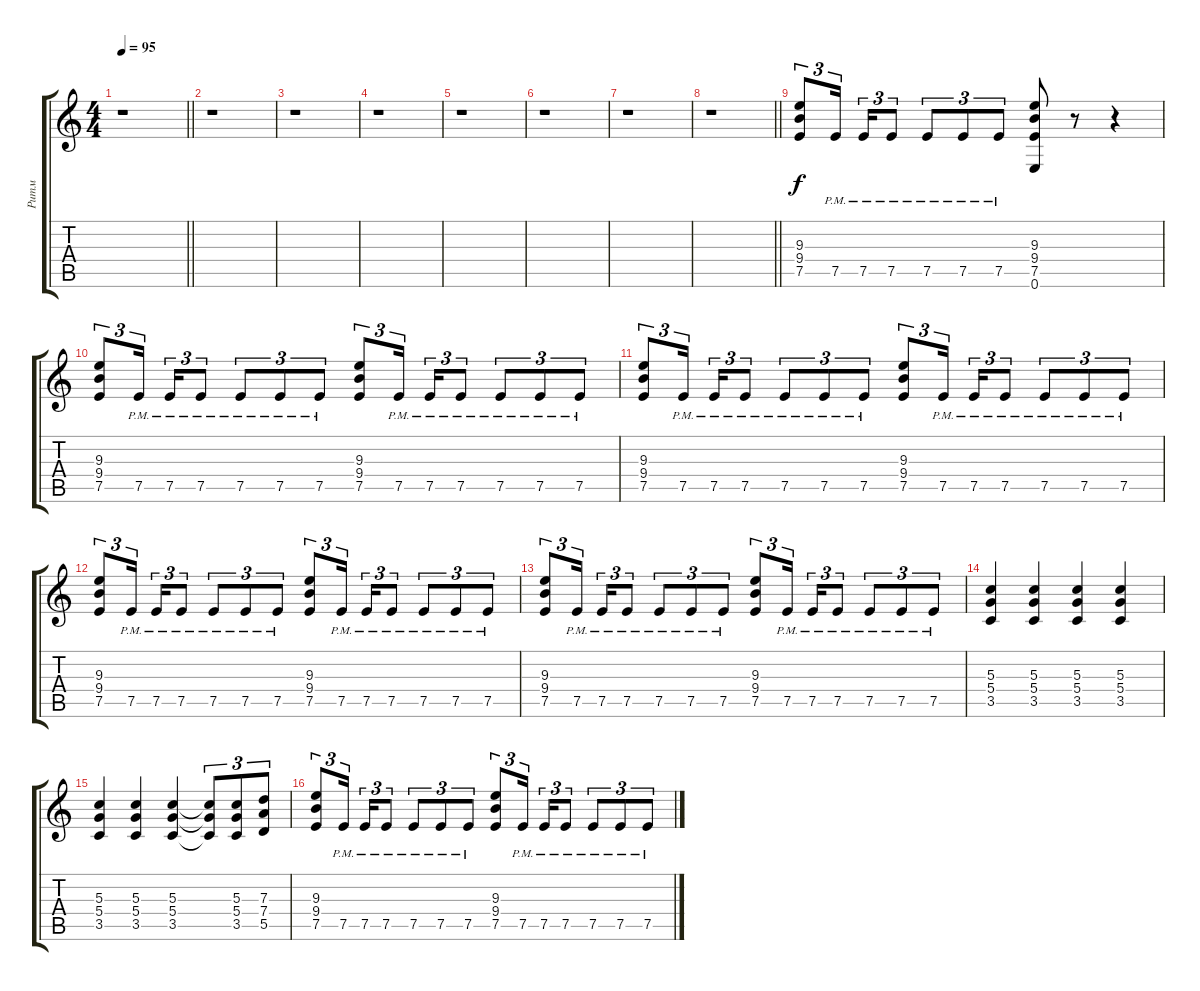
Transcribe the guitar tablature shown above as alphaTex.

\track ("Ритм" "Ритм") {instrument distortionguitar}
\staff {score tabs}
\tuning (E4 B3 G3 D3 A2 E2) {hide}
\ts (4 4)
\tempo 95
\clef g2
\barLineRight lightlight
\ks c
r.1{dy f} |
r.1 |
r.1 |
r.1 |
r.1 |
r.1 |
r.1 |
\barLineRight lightlight
r.1 |
(9.3 9.4 7.5).8{tu (3 2)} 7.5{pm}.16{tu (3 2) beam splitsecondary} 7.5{pm}.16{tu (3 2)} 7.5{pm}.8{tu (3 2)} 7.5{pm}.8{tu (3 2)} 7.5{pm}.8{tu (3 2)} 7.5{pm}.8{tu (3 2)} (9.3 9.4 7.5 0.6).8 r.8 r.4 |
(9.3 9.4 7.5).8{tu (3 2)} 7.5{pm}.16{tu (3 2) beam splitsecondary} 7.5{pm}.16{tu (3 2)} 7.5{pm}.8{tu (3 2)} 7.5{pm}.8{tu (3 2)} 7.5{pm}.8{tu (3 2)} 7.5{pm}.8{tu (3 2)} (9.3 9.4 7.5).8{tu (3 2)} 7.5{pm}.16{tu (3 2) beam splitsecondary} 7.5{pm}.16{tu (3 2)} 7.5{pm}.8{tu (3 2)} 7.5{pm}.8{tu (3 2)} 7.5{pm}.8{tu (3 2)} 7.5{pm}.8{tu (3 2)} |
(9.3 9.4 7.5).8{tu (3 2)} 7.5{pm}.16{tu (3 2) beam splitsecondary} 7.5{pm}.16{tu (3 2)} 7.5{pm}.8{tu (3 2)} 7.5{pm}.8{tu (3 2)} 7.5{pm}.8{tu (3 2)} 7.5{pm}.8{tu (3 2)} (9.3 9.4 7.5).8{tu (3 2)} 7.5{pm}.16{tu (3 2) beam splitsecondary} 7.5{pm}.16{tu (3 2)} 7.5{pm}.8{tu (3 2)} 7.5{pm}.8{tu (3 2)} 7.5{pm}.8{tu (3 2)} 7.5{pm}.8{tu (3 2)} |
(9.3 9.4 7.5).8{tu (3 2)} 7.5{pm}.16{tu (3 2) beam splitsecondary} 7.5{pm}.16{tu (3 2)} 7.5{pm}.8{tu (3 2)} 7.5{pm}.8{tu (3 2)} 7.5{pm}.8{tu (3 2)} 7.5{pm}.8{tu (3 2)} (9.3 9.4 7.5).8{tu (3 2)} 7.5{pm}.16{tu (3 2) beam splitsecondary} 7.5{pm}.16{tu (3 2)} 7.5{pm}.8{tu (3 2)} 7.5{pm}.8{tu (3 2)} 7.5{pm}.8{tu (3 2)} 7.5{pm}.8{tu (3 2)} |
(9.3 9.4 7.5).8{tu (3 2)} 7.5{pm}.16{tu (3 2) beam splitsecondary} 7.5{pm}.16{tu (3 2)} 7.5{pm}.8{tu (3 2)} 7.5{pm}.8{tu (3 2)} 7.5{pm}.8{tu (3 2)} 7.5{pm}.8{tu (3 2)} (9.3 9.4 7.5).8{tu (3 2)} 7.5{pm}.16{tu (3 2) beam splitsecondary} 7.5{pm}.16{tu (3 2)} 7.5{pm}.8{tu (3 2)} 7.5{pm}.8{tu (3 2)} 7.5{pm}.8{tu (3 2)} 7.5{pm}.8{tu (3 2)} |
(5.3 5.4 3.5).4 (5.3 5.4 3.5).4 (5.3 5.4 3.5).4 (5.3 5.4 3.5).4 |
(5.3 5.4 3.5).4 (5.3 5.4 3.5).4 (5.3 5.4 3.5).4 (5.3{t} 5.4{t} 3.5{t}).8{tu (3 2)} (5.3 5.4 3.5).8{tu (3 2)} (7.3 7.4 5.5).8{tu (3 2)} |
(9.3 9.4 7.5).8{tu (3 2)} 7.5{pm}.16{tu (3 2) beam splitsecondary} 7.5{pm}.16{tu (3 2)} 7.5{pm}.8{tu (3 2)} 7.5{pm}.8{tu (3 2)} 7.5{pm}.8{tu (3 2)} 7.5{pm}.8{tu (3 2)} (9.3 9.4 7.5).8{tu (3 2)} 7.5{pm}.16{tu (3 2) beam splitsecondary} 7.5{pm}.16{tu (3 2)} 7.5{pm}.8{tu (3 2)} 7.5{pm}.8{tu (3 2)} 7.5{pm}.8{tu (3 2)} 7.5{pm}.8{tu (3 2)}
